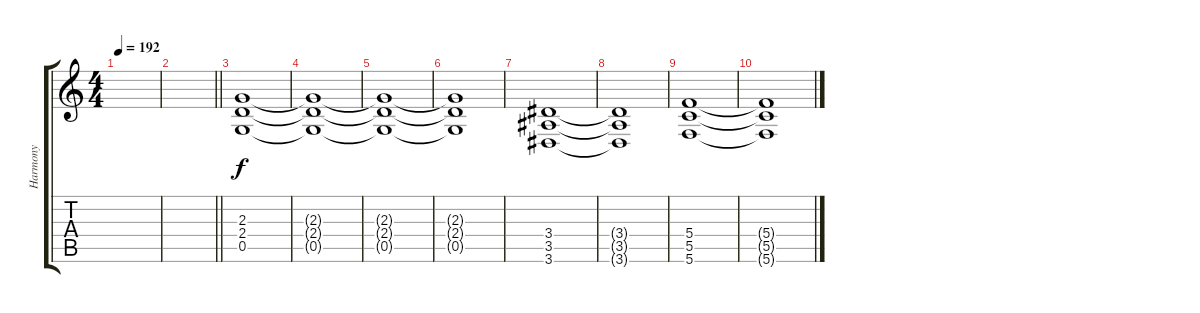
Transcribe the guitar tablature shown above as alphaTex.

\track ("Harmony" "Harmony") {instrument overdrivenguitar}
\staff {score tabs}
\tuning (C4 A3 F3 C3 G2 C2) {hide}
\ts (4 4)
\tempo 192
\clef g2
\ks c
|
\barLineRight lightlight
|
(2.3 2.4 0.5).1 |
(2.3{t} 2.4{t} 0.5{t}).1 |
(2.3{t} 2.4{t} 0.5{t}).1 |
(2.3{t} 2.4{t} 0.5{t}).1 |
(3.4 3.5 3.6).1 |
(3.4{t} 3.5{t} 3.6{t}).1 |
(5.4 5.5 5.6).1 |
(5.4{t} 5.5{t} 5.6{t}).1
